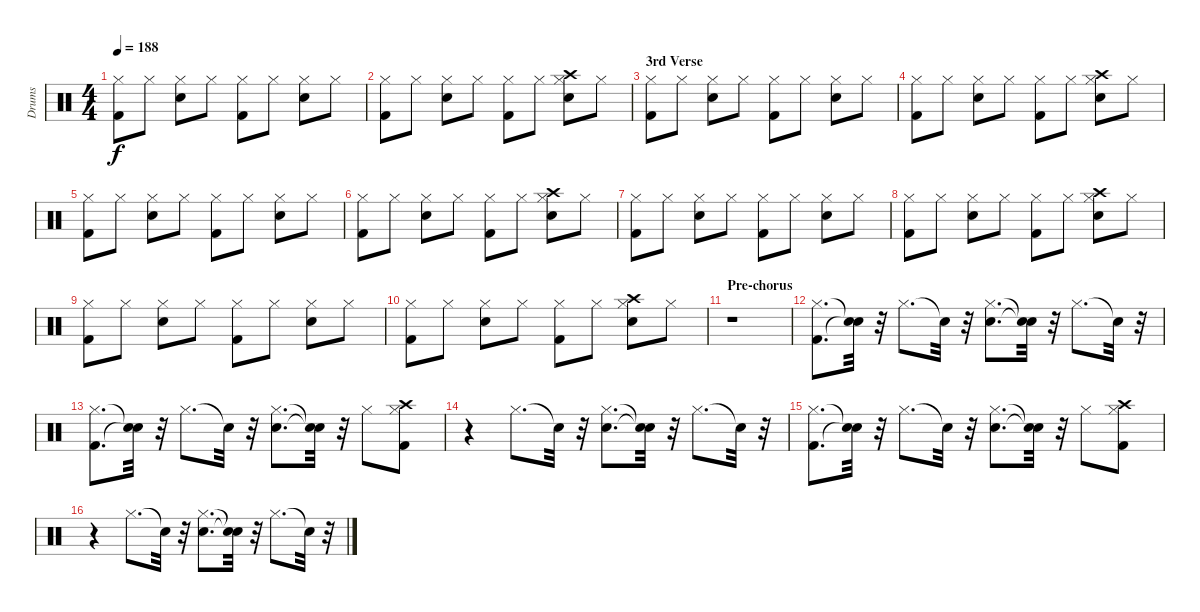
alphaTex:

\track ("Drums" "Drums") {instrument percussion}
\staff {score}
\articulation defaults
\ts (4 4)
\tempo 188
\clef neutral
\ks c
("Kick (hit) 2" "Hi-Hat (closed)").8{dy f} "Hi-Hat (closed)".8 ("Snare (hit) 2" "Hi-Hat (closed)").8 "Hi-Hat (closed)".8 ("Kick (hit) 2" "Hi-Hat (closed)").8 "Hi-Hat (closed)".8 ("Snare (hit) 2" "Hi-Hat (closed)").8 "Hi-Hat (closed)".8 |
("Kick (hit) 2" "Hi-Hat (closed)").8 "Hi-Hat (closed)".8 ("Snare (hit) 2" "Hi-Hat (closed)").8 "Hi-Hat (closed)".8 ("Kick (hit) 2" "Hi-Hat (closed)").8 "Hi-Hat (closed)".8 ("Snare (hit) 2" "Hi-Hat (closed)" "Crash high (hit)").8 "Hi-Hat (closed)".8 |
\section ("" "3rd Verse")
("Kick (hit) 2" "Hi-Hat (closed)").8 "Hi-Hat (closed)".8 ("Snare (hit) 2" "Hi-Hat (closed)").8 "Hi-Hat (closed)".8 ("Kick (hit) 2" "Hi-Hat (closed)").8 "Hi-Hat (closed)".8 ("Snare (hit) 2" "Hi-Hat (closed)").8 "Hi-Hat (closed)".8 |
("Kick (hit) 2" "Hi-Hat (closed)").8 "Hi-Hat (closed)".8 ("Snare (hit) 2" "Hi-Hat (closed)").8 "Hi-Hat (closed)".8 ("Kick (hit) 2" "Hi-Hat (closed)").8 "Hi-Hat (closed)".8 ("Snare (hit) 2" "Hi-Hat (closed)" "Crash high (hit)").8 "Hi-Hat (closed)".8 |
("Kick (hit) 2" "Hi-Hat (closed)").8 "Hi-Hat (closed)".8 ("Snare (hit) 2" "Hi-Hat (closed)").8 "Hi-Hat (closed)".8 ("Kick (hit) 2" "Hi-Hat (closed)").8 "Hi-Hat (closed)".8 ("Snare (hit) 2" "Hi-Hat (closed)").8 "Hi-Hat (closed)".8 |
("Kick (hit) 2" "Hi-Hat (closed)").8 "Hi-Hat (closed)".8 ("Snare (hit) 2" "Hi-Hat (closed)").8 "Hi-Hat (closed)".8 ("Kick (hit) 2" "Hi-Hat (closed)").8 "Hi-Hat (closed)".8 ("Snare (hit) 2" "Hi-Hat (closed)" "Crash high (hit)").8 "Hi-Hat (closed)".8 |
("Kick (hit) 2" "Hi-Hat (closed)").8 "Hi-Hat (closed)".8 ("Snare (hit) 2" "Hi-Hat (closed)").8 "Hi-Hat (closed)".8 ("Kick (hit) 2" "Hi-Hat (closed)").8 "Hi-Hat (closed)".8 ("Snare (hit) 2" "Hi-Hat (closed)").8 "Hi-Hat (closed)".8 |
("Kick (hit) 2" "Hi-Hat (closed)").8 "Hi-Hat (closed)".8 ("Snare (hit) 2" "Hi-Hat (closed)").8 "Hi-Hat (closed)".8 ("Kick (hit) 2" "Hi-Hat (closed)").8 "Hi-Hat (closed)".8 ("Snare (hit) 2" "Hi-Hat (closed)" "Crash high (hit)").8 "Hi-Hat (closed)".8 |
("Kick (hit) 2" "Hi-Hat (closed)").8 "Hi-Hat (closed)".8 ("Snare (hit) 2" "Hi-Hat (closed)").8 "Hi-Hat (closed)".8 ("Kick (hit) 2" "Hi-Hat (closed)").8 "Hi-Hat (closed)".8 ("Snare (hit) 2" "Hi-Hat (closed)").8 "Hi-Hat (closed)".8 |
("Kick (hit) 2" "Hi-Hat (closed)").8 "Hi-Hat (closed)".8 ("Snare (hit) 2" "Hi-Hat (closed)").8 "Hi-Hat (closed)".8 ("Kick (hit) 2" "Hi-Hat (closed)").8 "Hi-Hat (closed)".8 ("Snare (hit) 2" "Hi-Hat (closed)" "Crash high (hit)").8 "Hi-Hat (closed)".8 |
\section ("" "Pre-chorus")
r.1 |
("Kick (hit) 2" "Hi-Hat (closed)").8{d} ("Snare (hit)"{t} "Snare (hit)"{t}).32 r.32 "Hi-Hat (closed)".8{d} "Snare (hit)"{t}.32 r.32 ("Snare (hit) 2" "Hi-Hat (closed)").8{d} ("Snare (hit)"{t} "Snare (hit)"{t}).32 r.32 "Hi-Hat (closed)".8{d} "Snare (hit)"{t}.32 r.32 |
("Kick (hit) 2" "Hi-Hat (closed)").8{d} ("Snare (hit)"{t} "Snare (hit)"{t}).32 r.32 "Hi-Hat (closed)".8{d} "Snare (hit)"{t}.32 r.32 ("Snare (hit) 2" "Hi-Hat (closed)").8{d} ("Snare (hit)"{t} "Snare (hit)"{t}).32 r.32 "Hi-Hat (closed)".8 ("Kick (hit) 2" "Hi-Hat (closed)" "Crash high (hit)").8 |
r.4 "Hi-Hat (closed)".8{d} "Snare (hit)"{t}.32 r.32 ("Snare (hit) 2" "Hi-Hat (closed)").8{d} ("Snare (hit)"{t} "Snare (hit)"{t}).32 r.32 "Hi-Hat (closed)".8{d} "Snare (hit)"{t}.32 r.32 |
("Kick (hit) 2" "Hi-Hat (closed)").8{d} ("Snare (hit)"{t} "Snare (hit)"{t}).32 r.32 "Hi-Hat (closed)".8{d} "Snare (hit)"{t}.32 r.32 ("Snare (hit) 2" "Hi-Hat (closed)").8{d} ("Snare (hit)"{t} "Snare (hit)"{t}).32 r.32 "Hi-Hat (closed)".8 ("Kick (hit) 2" "Hi-Hat (closed)" "Crash high (hit)").8 |
r.4 "Hi-Hat (closed)".8{d} "Snare (hit)"{t}.32 r.32 ("Snare (hit) 2" "Hi-Hat (closed)").8{d} ("Snare (hit)"{t} "Snare (hit)"{t}).32 r.32 "Hi-Hat (closed)".8{d} "Snare (hit)"{t}.32 r.32
